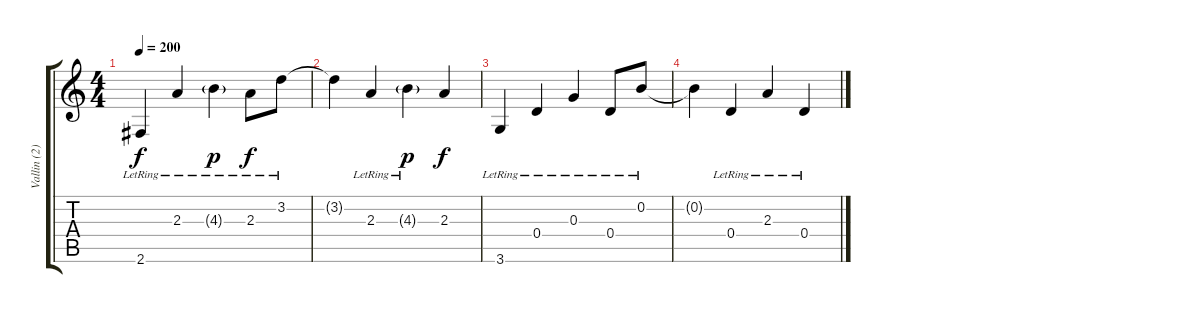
\track ("Vallin (2)" "Vallin (2)") {instrument acousticguitarsteel}
\staff {score tabs}
\tuning (E4 B3 G3 D3 A2 E2) {hide}
\ts (4 4)
\tempo 200
\clef g2
\ks c
2.6{lr}.4{dy f} 2.3{lr}.4 4.3{g lr}.4{dy p} 2.3{lr}.8{dy f} 3.2{lr}.8 |
3.2{t}.4 2.3{lr}.4 4.3{g lr}.4{dy p} 2.3.4{dy f} |
3.6{lr}.4 0.4{lr}.4 0.3{lr}.4 0.4{lr}.8 0.2{lr}.8 |
0.2{t}.4 0.4{lr}.4 2.3{lr}.4 0.4{lr}.4
